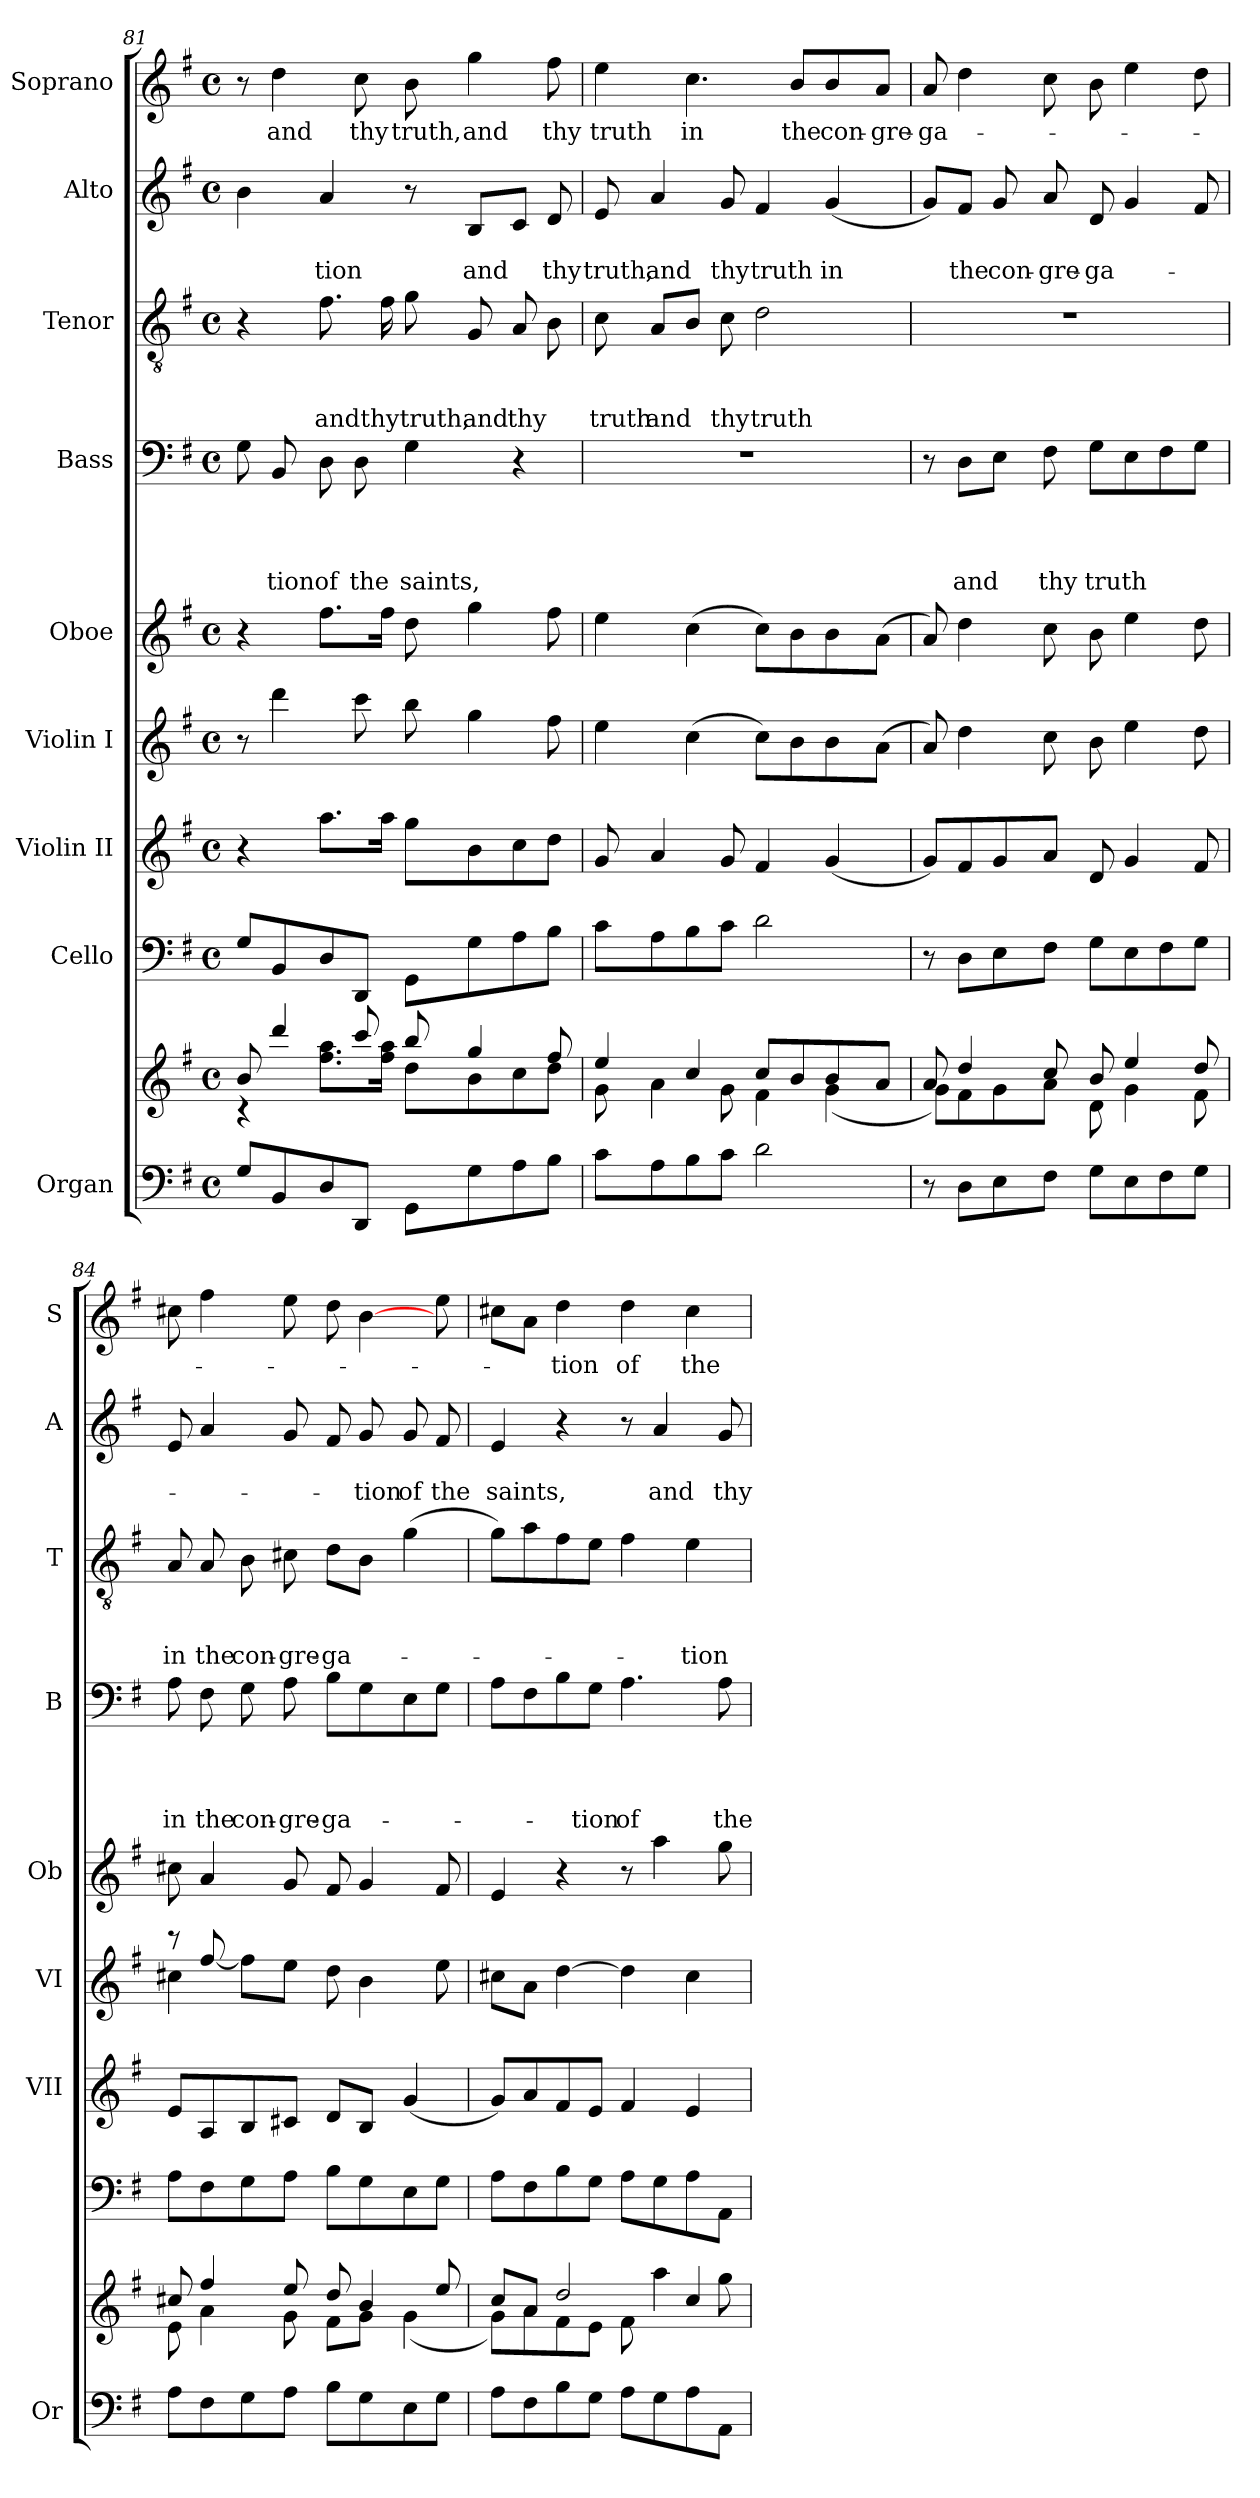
**kern	**kern	**kern	**kern	**kern	**kern	**kern	**text	**text	**text	**text	**kern	**text	**text	**text	**kern	**text	**text	**kern	**text
*part9	*part9	*part8	*part7	*part6	*part5	*part4	*part4	*part4	*part4	*part4	*part3	*part3	*part3	*part3	*part2	*part2	*part2	*part1	*part1
*staff10	*staff9	*staff8	*staff7	*staff6	*staff5	*staff4	*staff4	*staff4	*staff4	*staff4	*staff3	*staff3	*staff3	*staff3	*staff2	*staff2	*staff2	*staff1	*staff1
*I"Organ	*	*I"Cello	*I"Violin II	*I"Violin I	*I"Oboe	*I"Bass	*	*	*	*	*I"Tenor	*	*	*	*I"Alto	*	*	*I"Soprano	*
*I'Or	*	*	*I'VII	*I'VI	*I'Ob	*I'B	*	*	*	*	*I'T	*	*	*	*I'A	*	*	*I'S	*
*clefF4	*clefG2	*clefF4	*clefG2	*clefG2	*clefG2	*clefF4	*	*	*	*	*clefGv2	*	*	*	*clefG2	*	*	*clefG2	*
*k[f#]	*k[f#]	*k[f#]	*k[f#]	*k[f#]	*k[f#]	*k[f#]	*	*	*	*	*k[f#]	*	*	*	*k[f#]	*	*	*k[f#]	*
*G:	*G:	*G:	*G:	*G:	*G:	*G:	*	*	*	*	*G:	*	*	*	*G:	*	*	*G:	*
*M4/4	*M4/4	*M4/4	*M4/4	*M4/4	*M4/4	*M4/4	*	*	*	*	*M4/4	*	*	*	*M4/4	*	*	*M4/4	*
*met(c)	*met(c)	*met(c)	*met(c)	*met(c)	*met(c)	*met(c)	*	*	*	*	*met(c)	*	*	*	*met(c)	*	*	*met(c)	*
=81	=81	=81	=81	=81	=81	=81	=81	=81	=81	=81	=81	=81	=81	=81	=81	=81	=81	=81	=81
*	*^	*	*	*	*	*	*	*	*	*	*	*	*	*	*	*	*	*	*
8G/L	8b/	4rc	8G/L	4r	8r	4r	8G\	.	.	.	.	4r	.	.	.	4b\	.	.	8r	.
8BB/	4ddd/	.	8BB/	.	4ddd\	.	8BB/	.	.	.	-tion	.	.	.	.	.	.	.	4dd\	and
8D/	.	8.ff#\ 8.aa\L	8D/	8.aa\L	.	8.ff#\L	8D\	.	.	.	of	8.f#\	.	.	and	4a/	.	-tion	.	.
8DD/J	8ccc/	.	8DD/J	.	8ccc\	.	8D\	.	.	.	the	.	.	.	.	.	.	.	8cc\	thy
.	.	16ff#\ 16aa\Jk	.	16aa\Jk	.	16ff#\Jk	.	.	.	.	.	16f#\	.	.	thy	.	.	.	.	.
8GG\L	8bb/	8dd\L	8GG\L	8gg\L	8bb\	8dd\	4G\	.	.	.	saints,	8g\	.	.	truth,	8r	.	.	8b\	truth,
8G\	4gg/	8b\	8G\	8b\	4gg\	4gg\	.	.	.	.	.	8G/	.	.	and	8B/L	.	and	4gg\	and
8A\	.	8cc\	8A\	8cc\	.	.	4r	.	.	.	.	8A/	.	.	thy	8c/J	.	.	.	.
8B\J	8ff#/	8dd\J	8B\J	8dd\J	8ff#\	8ff#\	.	.	.	.	.	8B\	.	.	.	8d/	.	thy	8ff#\	thy
!!LO:PB:g=z
=82	=82	=82	=82	=82	=82	=82	=82	=82	=82	=82	=82	=82	=82	=82	=82	=82	=82	=82	=82	=82
8c\L	4ee/	8g\	8c\L	8g/	4ee\	4ee\	1r	.	.	.	.	8c\	.	.	truth	8e/	.	truth,	4ee\	truth
8A\	.	4a\	8A\	4a/	.	.	.	.	.	.	.	8A/L	.	.	and	4a/	.	and	.	.
8B\	4cc/	.	8B\	.	(4cc\	(4cc\	.	.	.	.	.	8B/J	.	.	.	.	.	.	4.cc\	in
8c\J	.	8g\	8c\J	8g/	.	.	.	.	.	.	.	8c\	.	.	thy	8g/	.	thy	.	.
2d\	8cc/L	4f#\	2d\	4f#/	8cc\L)	8cc\L)	.	.	.	.	.	2d\	.	.	truth	4f#/	.	truth	.	.
.	8b/	.	.	.	8b\	8b\	.	.	.	.	.	.	.	.	.	.	.	.	8b/L	the
.	8b/	(4g\	.	(4g/	8b\	8b\	.	.	.	.	.	.	.	.	.	(4g/	.	in	8b/	con-
.	8a/J	.	.	.	(8a\J	(8a\J	.	.	.	.	.	.	.	.	.	.	.	.	8a/J	-gre-
=83	=83	=83	=83	=83	=83	=83	=83	=83	=83	=83	=83	=83	=83	=83	=83	=83	=83	=83	=83	=83
8r	8a/	8g\L)	8r	8g/L)	8a/)	8a/)	8r	.	.	.	.	1r	.	.	.	8g/L)	.	.	8a/	-ga-
8D\L	4dd/	8f#\	8D\L	8f#/	4dd\	4dd\	8D\L	.	.	.	and	.	.	.	.	8f#/J	.	the	4dd\	.
8E\	.	8g\	8E\	8g/	.	.	8E\J	.	.	.	.	.	.	.	.	8g/	.	con-	.	.
8F#\J	8cc/	8a\J	8F#\J	8a/J	8cc\	8cc\	8F#\	.	.	.	thy	.	.	.	.	8a/	.	-gre-	8cc\	.
8G\L	8b/	8d\	8G\L	8d/	8b\	8b\	8G\L	.	.	.	truth	.	.	.	.	8d/	.	-ga-	8b\	.
8E\	4ee/	4g\	8E\	4g/	4ee\	4ee\	8E\	.	.	.	.	.	.	.	.	4g/	.	.	4ee\	.
8F#\	.	.	8F#\	.	.	.	8F#\	.	.	.	.	.	.	.	.	.	.	.	.	.
8G\J	8dd/	8f#\	8G\J	8f#/	8dd\	8dd\	8G\J	.	.	.	.	.	.	.	.	8f#/	.	.	8dd\	.
=84	=84	=84	=84	=84	=84	=84	=84	=84	=84	=84	=84	=84	=84	=84	=84	=84	=84	=84	=84	=84
*	*	*	*	*	*^	*	*	*	*	*	*	*	*	*	*	*	*	*	*	*
8A\L	8cc#X/	8e\	8A\L	8e/L	4cc#X\	8rbb	8cc#X\	8A\	.	.	.	in	8A/	.	.	in	8e/	.	.	8cc#X\	.
8F#\	4ff#/	4a\	8F#\	8A/	.	[8ff#/	4a/	8F#\	.	.	.	the	8A/	.	.	the	4a/	.	.	4ff#\	.
8G\	.	.	8G\	8B/	8ff#\L]	2.ryy	.	8G\	.	.	.	con-	8B\	.	.	con-	.	.	.	.	.
8A\J	8ee/	8g\	8A\J	8c#X/J	8ee\J	.	8g/	8A\	.	.	.	-gre-	8c#X\	.	.	-gre-	8g/	.	.	8ee\	.
8B\L	8dd/	8f#\L	8B\L	8d/L	8dd\	.	8f#/	8B\L	.	.	.	-ga-	8d\L	.	.	-ga-	8f#/	.	.	8dd\	.
8G\	4b/	8g\J	8G\	8B/J	4b\	.	4g/	8G\	.	.	.	.	8B\J	.	.	.	8g/	.	-tion	[4b\	.
8E\	.	(4g\	8E\	(4g/	.	.	.	8E\	.	.	.	.	(4g\	.	.	.	8g/	.	of	.	.
8G\J	8ee/	.	8G\J	.	8ee\	.	8f#/	8G\J	.	.	.	.	.	.	.	.	8f#/	.	the	8ee\	.
*	*	*	*	*	*v	*v	*	*	*	*	*	*	*	*	*	*	*	*	*	*	*
!!LO:PB:g=z
=85	=85	=85	=85	=85	=85	=85	=85	=85	=85	=85	=85	=85	=85	=85	=85	=85	=85	=85	=85	=85
8A\L	8cc/L	8g\L)	8A\L	8g/L)	8cc#X\L	4e/	8A\L	.	.	.	.	8g\L)	.	.	.	4e/	.	saints,	8cc#X\L	.
8F#\	8a/J	8a\	8F#\	8a/	8a\J	.	8F#\	.	.	.	.	8a\	.	.	.	.	.	.	8a\J	.
8B\	2dd/	8f#\	8B\	8f#/	[4dd\	4r	8B\	.	.	.	.	8f#\	.	.	.	4r	.	.	4dd\	-tion
8G\J	.	8e\J	8G\J	8e/J	.	.	8G\J	.	.	.	-tion	8e\J	.	.	.	.	.	.	.	.
8A\L	.	8f#\	8A\L	4f#/	4dd\]	8r	4.A\	.	.	.	of	4f#\	.	.	.	8r	.	.	4dd\	of
8G\	.	4aa\	8G\	.	.	4aa\	.	.	.	.	.	.	.	.	.	4a/	.	and	.	.
8A\	4cc/	.	8A\	4e/	4cc#\	.	.	.	.	.	.	4e\	.	.	-tion	.	.	.	4cc#\	the
8AA\J	.	8gg\	8AA\J	.	.	8gg\	8A\	.	.	.	the	.	.	.	.	8g/	.	thy	.	.
*	*v	*v	*	*	*	*	*	*	*	*	*	*	*	*	*	*	*	*	*	*
=	=	=	=	=	=	=	=	=	=	=	=	=	=	=	=	=	=	=	=
*-	*-	*-	*-	*-	*-	*-	*-	*-	*-	*-	*-	*-	*-	*-	*-	*-	*-	*-	*-
